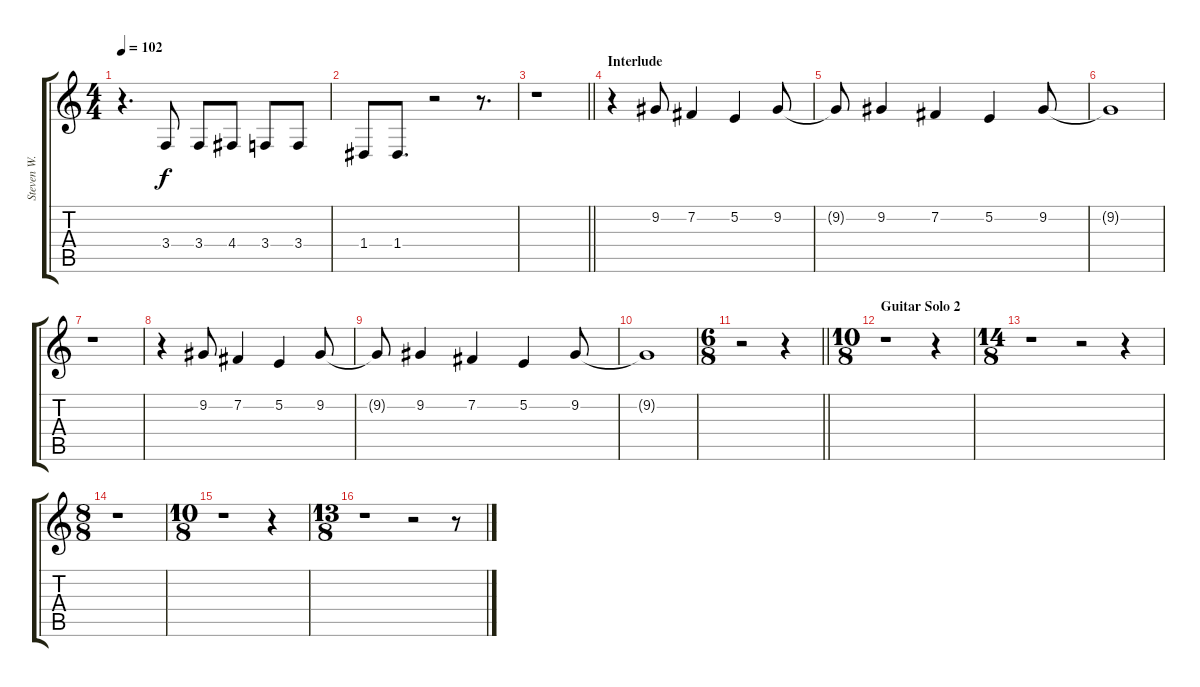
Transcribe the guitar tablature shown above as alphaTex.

\track ("Steven W. Voice" "Steven W. ") {instrument trumpet}
\staff {score tabs}
\tuning (E4 B3 G3 D3 A2 E2) {hide}
\ts (4 4)
\tempo 102
\clef g2
\ks c
r.4{d dy f} 3.4.8 3.4.8 4.4.8 3.4.8 3.4.8 |
1.4.8 1.4.8{d} r.2 r.8{d} |
\barLineRight lightlight
r.1 |
\section ("" "Interlude")
r.4 9.2.8 7.2.4 5.2.4 9.2.8 |
9.2{t}.8 9.2.4 7.2.4 5.2.4 9.2.8 |
9.2{t}.1 |
r.1 |
r.4 9.2.8 7.2.4 5.2.4 9.2.8 |
9.2{t}.8 9.2.4 7.2.4 5.2.4 9.2.8 |
9.2{t}.1 |
\ts (6 8)
\barLineRight lightlight
r.2 r.4 |
\ts (10 8)
\section ("" "Guitar Solo 2")
r.1 r.4 |
\ts (14 8)
r.1 r.2 r.4 |
\ts (8 8)
r.1 |
\ts (10 8)
r.1 r.4 |
\ts (13 8)
r.1 r.2 r.8
